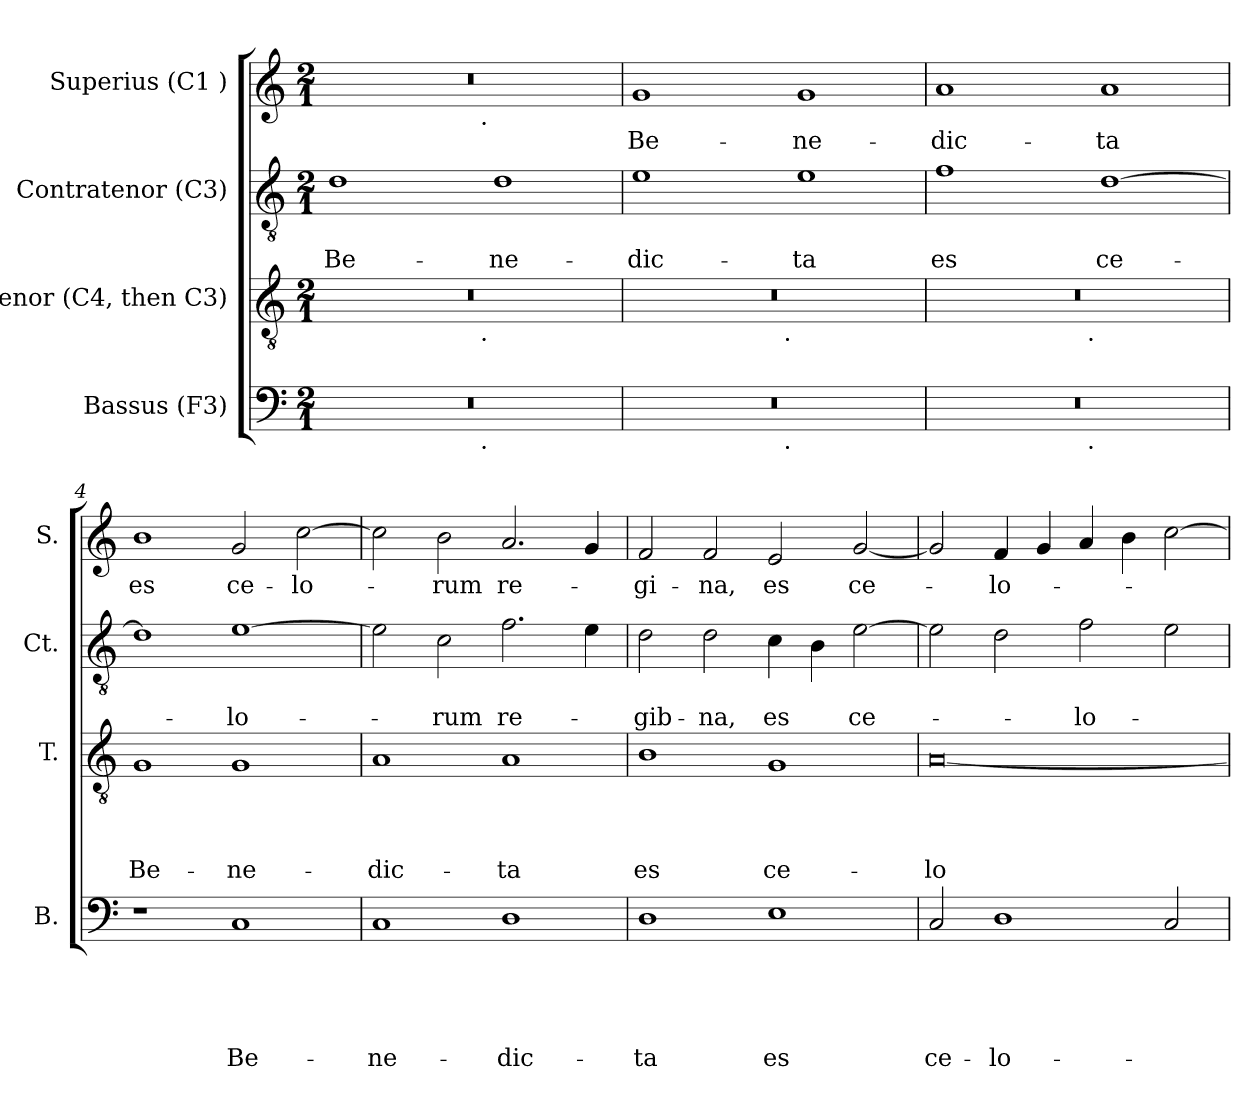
**kern	**text	**text	**text	**text	**text	**kern	**text	**text	**text	**text	**kern	**text	**text	**kern	**text
*part4	*part4	*part4	*part4	*part4	*part4	*part3	*part3	*part3	*part3	*part3	*part2	*part2	*part2	*part1	*part1
*staff4	*staff4	*staff4	*staff4	*staff4	*staff4	*staff3	*staff3	*staff3	*staff3	*staff3	*staff2	*staff2	*staff2	*staff1	*staff1
*I"Bassus (F3)	*	*	*	*	*	*I"Tenor (C4, then C3)	*	*	*	*	*I"Contratenor (C3)	*	*	*I"Superius (C1 )	*
*I'B.	*	*	*	*	*	*I'T.	*	*	*	*	*I'Ct.	*	*	*I'S.	*
*clefF4	*	*	*	*	*	*clefGv2	*	*	*	*	*clefGv2	*	*	*clefG2	*
*k[]	*	*	*	*	*	*k[]	*	*	*	*	*k[]	*	*	*k[]	*
*C:	*	*	*	*	*	*C:	*	*	*	*	*C:	*	*	*C:	*
*M2/1	*	*	*	*	*	*M2/1	*	*	*	*	*M2/1	*	*	*M2/1	*
=1	=1	=1	=1	=1	=1	=1	=1	=1	=1	=1	=1	=1	=1	=1	=1
!	!	!	!	!	!	!	!	!	!	!	!	!	!LO:LY:b	!	!
*^	*	*	*	*	*	*^	*	*	*	*	*	*	*	*^	*
0r	2ryy	.	.	.	.	.	0r	2ryy	.	.	.	.	1d	.	Be-	0r	2ryy	.
.	4...ryy	.	.	.	.	.	.	4...ryy	.	.	.	.	.	.	.	.	4...ryy	.
!	!	!	!	!	!	!	!	!	!	!	!	!	!	!	!	!	!LO:TX:b:t=.	!
!	!	!	!	!	!	!	!	!LO:TX:b:t=.	!	!	!	!	!	!	!	!	!	!
!	!LO:TX:b:t=.	!	!	!	!	!	!	!	!	!	!	!	!	!	!	!	!	!
.	1ryy	.	.	.	.	.	.	1ryy	.	.	.	.	.	.	.	.	1ryy	.
!	!	!	!	!	!	!	!	!	!	!	!	!	!	!	!LO:LY:b	!	!	!
.	.	.	.	.	.	.	.	.	.	.	.	.	1d	.	-ne-	.	.	.
.	32ryy	.	.	.	.	.	.	32ryy	.	.	.	.	.	.	.	.	32ryy	.
=2	=2	=2	=2	=2	=2	=2	=2	=2	=2	=2	=2	=2	=2	=2	=2	=2	=2	=2
!	!	!	!	!	!	!	!	!	!	!	!	!	!	!	!LO:LY:b	!	!	!LO:LY:b
*	*	*	*	*	*	*	*	*	*	*	*	*	*	*	*	*v	*v	*
0r	2ryy	.	.	.	.	.	0r	2ryy	.	.	.	.	1e	.	-dic-	1g	Be-
.	4...ryy	.	.	.	.	.	.	4...ryy	.	.	.	.	.	.	.	.	.
!	!	!	!	!	!	!	!	!LO:TX:b:t=.	!	!	!	!	!	!	!	!	!
!	!LO:TX:b:t=.	!	!	!	!	!	!	!	!	!	!	!	!	!	!	!	!
.	1ryy	.	.	.	.	.	.	1ryy	.	.	.	.	.	.	.	.	.
!	!	!	!	!	!	!	!	!	!	!	!	!	!	!	!LO:LY:b	!	!LO:LY:b
.	.	.	.	.	.	.	.	.	.	.	.	.	1e	.	-ta	1g	-ne-
.	32ryy	.	.	.	.	.	.	32ryy	.	.	.	.	.	.	.	.	.
=3	=3	=3	=3	=3	=3	=3	=3	=3	=3	=3	=3	=3	=3	=3	=3	=3	=3
!	!	!	!	!	!	!	!	!	!	!	!	!	!	!	!LO:LY:b	!	!LO:LY:b
0r	2ryy	.	.	.	.	.	0r	2ryy	.	.	.	.	1f	.	es	1a	-dic-
.	4...ryy	.	.	.	.	.	.	4...ryy	.	.	.	.	.	.	.	.	.
!	!	!	!	!	!	!	!	!LO:TX:b:t=.	!	!	!	!	!	!	!	!	!
!	!LO:TX:b:t=.	!	!	!	!	!	!	!	!	!	!	!	!	!	!	!	!
.	1ryy	.	.	.	.	.	.	1ryy	.	.	.	.	.	.	.	.	.
!	!	!	!	!	!	!	!	!	!	!	!	!	!	!	!LO:LY:b	!	!LO:LY:b
.	.	.	.	.	.	.	.	.	.	.	.	.	[>1d	.	ce-	1a	-ta
.	32ryy	.	.	.	.	.	.	32ryy	.	.	.	.	.	.	.	.	.
=4	=4	=4	=4	=4	=4	=4	=4	=4	=4	=4	=4	=4	=4	=4	=4	=4	=4
!	!	!	!	!	!	!	!	!	!	!	!	!LO:LY:b	!	!	!	!	!LO:LY:b
*v	*v	*	*	*	*	*	*	*	*	*	*	*	*	*	*	*	*
*	*	*	*	*	*	*v	*v	*	*	*	*	*	*	*	*	*
1r	.	.	.	.	.	1G	.	.	.	Be-	1d]	.	.	1b	es
!	!	!	!	!	!LO:LY:b	!	!	!	!	!LO:LY:b	!	!	!LO:LY:b	!	!LO:LY:b
1C	.	.	.	.	Be-	1G	.	.	.	-ne-	[<1e	.	-lo-	2g/	ce-
!	!	!	!	!	!	!	!	!	!	!	!	!	!	!	!LO:LY:b
.	.	.	.	.	.	.	.	.	.	.	.	.	.	[<2cc\	-lo-
!!LO:LB:g=z
=5	=5	=5	=5	=5	=5	=5	=5	=5	=5	=5	=5	=5	=5	=5	=5
!	!	!	!	!	!LO:LY:b	!	!	!	!	!LO:LY:b	!	!	!	!	!
1C	.	.	.	.	-ne-	1A	.	.	.	-dic-	2e\]	.	.	2cc\]	.
!	!	!	!	!	!	!	!	!	!	!	!	!	!LO:LY:b	!	!LO:LY:b
.	.	.	.	.	.	.	.	.	.	.	2c\	.	-rum	2b\	-rum
!	!	!	!	!	!LO:LY:b	!	!	!	!	!LO:LY:b	!	!	!LO:LY:b	!	!LO:LY:b
1D	.	.	.	.	-dic-	1A	.	.	.	-ta	2.f\	.	re-	2.a/	re-
.	.	.	.	.	.	.	.	.	.	.	4e\	.	.	4g/	.
=6	=6	=6	=6	=6	=6	=6	=6	=6	=6	=6	=6	=6	=6	=6	=6
!	!	!	!	!	!LO:LY:b	!	!	!	!	!LO:LY:b	!	!	!LO:LY:b	!	!LO:LY:b
1D	.	.	.	.	-ta	1B	.	.	.	es	2d\	.	-gib-	2f/	-gi-
!	!	!	!	!	!	!	!	!	!	!	!	!	!LO:LY:b	!	!LO:LY:b
.	.	.	.	.	.	.	.	.	.	.	2d\	.	-na,	2f/	-na,
!	!	!	!	!	!LO:LY:b	!	!	!	!	!LO:LY:b	!	!	!LO:LY:b	!	!LO:LY:b
1E	.	.	.	.	es	1G	.	.	.	ce-	4c\	.	es	2e/	es
.	.	.	.	.	.	.	.	.	.	.	4B\	.	.	.	.
!	!	!	!	!	!	!	!	!	!	!	!	!	!LO:LY:b	!	!LO:LY:b
.	.	.	.	.	.	.	.	.	.	.	[>2e\	.	ce-	[<2g/	ce-
=7	=7	=7	=7	=7	=7	=7	=7	=7	=7	=7	=7	=7	=7	=7	=7
!	!	!	!	!	!LO:LY:b	!	!	!	!	!LO:LY:b:rj	!	!	!	!	!
2C/	.	.	.	.	ce-	[<0A	.	.	.	-lo-	2e\]	.	.	2g/]	.
!	!	!	!	!	!LO:LY:b	!	!	!	!	!	!	!	!	!	!LO:LY:b
1D	.	.	.	.	-lo-	.	.	.	.	.	2d\	.	.	4f/	-lo-
.	.	.	.	.	.	.	.	.	.	.	.	.	.	4g/	.
!	!	!	!	!	!	!	!	!	!	!	!	!	!LO:LY:b	!	!
.	.	.	.	.	.	.	.	.	.	.	2f\	.	-lo-	4a/	.
.	.	.	.	.	.	.	.	.	.	.	.	.	.	4b\	.
2C/	.	.	.	.	.	.	.	.	.	.	2e\	.	.	[<2cc\	.
=	=	=	=	=	=	=	=	=	=	=	=	=	=	=	=
*-	*-	*-	*-	*-	*-	*-	*-	*-	*-	*-	*-	*-	*-	*-	*-
